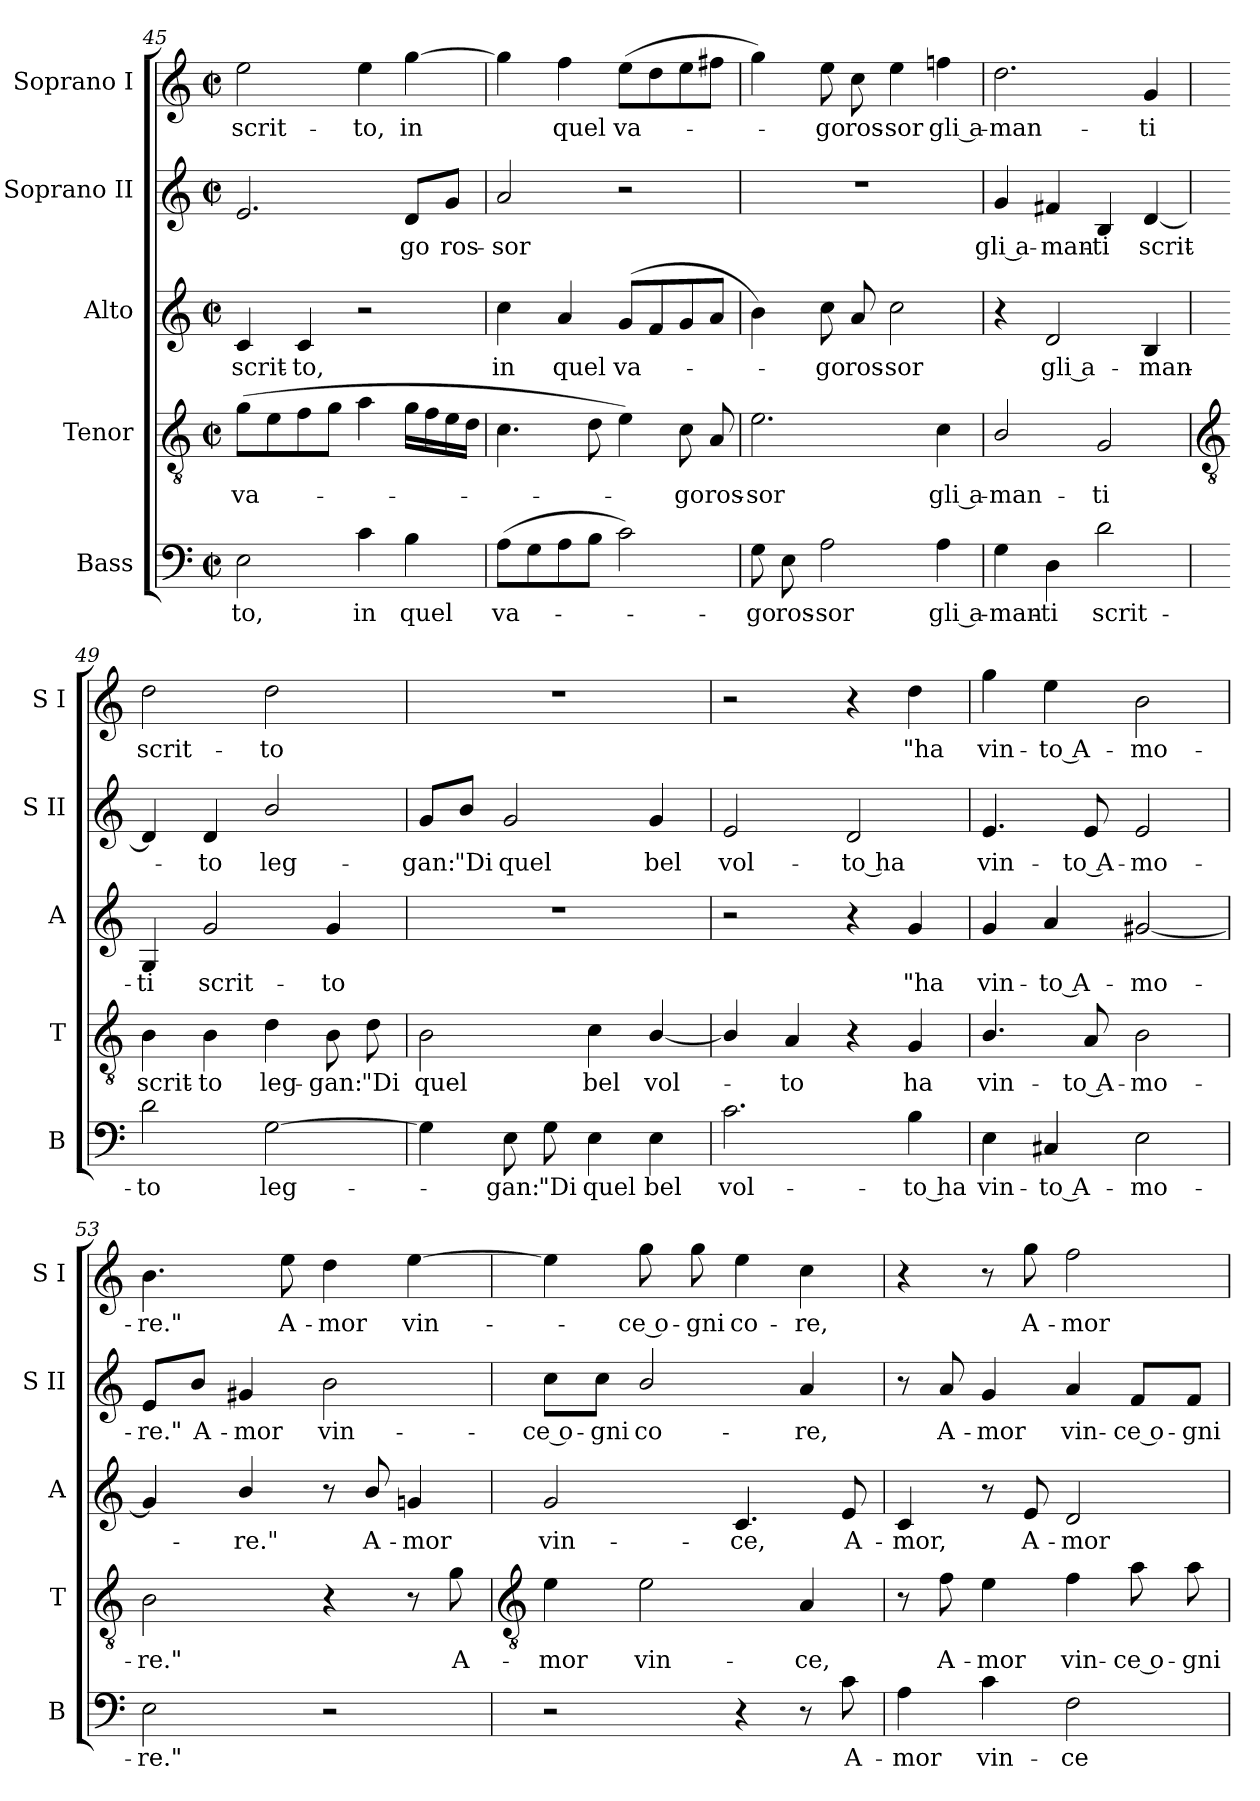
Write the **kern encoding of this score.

**kern	**text	**kern	**text	**kern	**text	**kern	**text	**kern	**text
*part5	*part5	*part4	*part4	*part3	*part3	*part2	*part2	*part1	*part1
*staff5	*staff5	*staff4	*staff4	*staff3	*staff3	*staff2	*staff2	*staff1	*staff1
*I"Bass	*	*I"Tenor	*	*I"Alto	*	*I"Soprano II	*	*I"Soprano I	*
*I'B	*	*I'T	*	*I'A	*	*I'S II	*	*I'S I	*
*clefF4	*	*clefGv2	*	*clefG2	*	*clefG2	*	*clefG2	*
*k[]	*	*k[]	*	*k[]	*	*k[]	*	*k[]	*
*C:	*	*C:	*	*C:	*	*C:	*	*C:	*
*M2/2	*	*M2/2	*	*M2/2	*	*M2/2	*	*M2/2	*
*met(c|)	*	*met(c|)	*	*met(c|)	*	*met(c|)	*	*met(c|)	*
=45	=45	=45	=45	=45	=45	=45	=45	=45	=45
!	!LO:LY:b	!	!LO:LY:b	!	!LO:LY:b	!	!	!	!LO:LY:b
2E	-to,	(>8gL	va-	4c	scrit-	2.e	.	2ee	scrit-
.	.	8e	.	.	.	.	.	.	.
!	!	!	!	!	!LO:LY:b	!	!	!	!
.	.	8f	.	4c	-to,	.	.	.	.
.	.	8gJ	.	.	.	.	.	.	.
!	!LO:LY:b	!	!	!	!	!	!	!	!LO:LY:b
4c	in	4a	.	2r	.	.	.	4ee	-to,
!	!LO:LY:b	!	!	!	!	!	!LO:LY:b	!	!LO:LY:b
4B	quel	16gLL	.	.	.	8d/L	go	[4gg	in
.	.	16f	.	.	.	.	.	.	.
!	!	!	!	!	!	!	!LO:LY:b	!	!
.	.	16e	.	.	.	8g/J	ros-	.	.
.	.	16dJJ	.	.	.	.	.	.	.
=46	=46	=46	=46	=46	=46	=46	=46	=46	=46
!	!LO:LY:b	!	!	!	!LO:LY:b	!	!LO:LY:b	!	!
(>8AL	va-	4.c	.	4cc	in	2a	-sor	4gg]	.
8G	.	.	.	.	.	.	.	.	.
!	!	!	!	!	!LO:LY:b	!	!	!	!LO:LY:b
8A	.	.	.	4a	quel	.	.	4ff	quel
8BJ	.	8d	.	.	.	.	.	.	.
!	!	!	!	!	!LO:LY:b	!	!	!	!LO:LY:b
2c)	.	4e)	.	(<8gL	va-	2r	.	(>8eeL	va-
.	.	.	.	8f	.	.	.	8dd	.
!	!	!	!LO:LY:b	!	!	!	!	!	!
.	.	8c	go	8g	.	.	.	8ee	.
!	!	!	!LO:LY:b	!	!	!	!	!	!
.	.	8A	ros-	8aJ	.	.	.	8ff#XJ	.
=47	=47	=47	=47	=47	=47	=47	=47	=47	=47
!	!LO:LY:b	!	!LO:LY:b	!	!	!	!	!	!
8G	go	2.e	-sor	4b)	.	1r	.	4gg)	.
!	!LO:LY:b	!	!	!	!	!	!	!	!
8E	ros-	.	.	.	.	.	.	.	.
!	!LO:LY:b	!	!	!	!LO:LY:b	!	!	!	!LO:LY:b
2A	-sor	.	.	8cc	go	.	.	8ee	go
!	!	!	!	!	!LO:LY:b	!	!	!	!LO:LY:b
.	.	.	.	8a	ros-	.	.	8cc	ros-
!	!	!	!	!	!LO:LY:b	!	!	!	!LO:LY:b
.	.	.	.	2cc	-sor	.	.	4ee	-sor
!	!LO:LY:b	!	!LO:LY:b	!	!	!	!	!	!LO:LY:b
4A	gli a-	4c	gli a-	.	.	.	.	4ffn	gli a-
=48	=48	=48	=48	=48	=48	=48	=48	=48	=48
!	!LO:LY:b	!	!LO:LY:b	!	!	!	!LO:LY:b	!	!LO:LY:b
4G	-man-	2B/	-man-	4r	.	4g	gli a-	2.dd	-man-
!	!LO:LY:b	!	!	!	!LO:LY:b	!	!LO:LY:b	!	!
4D	-ti	.	.	2d	gli a-	4f#X	-man-	.	.
!	!LO:LY:b	!	!LO:LY:b	!	!	!	!LO:LY:b	!	!
2d	scrit-	2G	-ti	.	.	4B	-ti	.	.
!	!	!	!	!	!LO:LY:b	!	!LO:LY:b	!	!LO:LY:b
.	.	.	.	4B	-man-	[4d	scrit-	4g	-ti
!!LO:LB:g=z
=49	=49	=49	=49	=49	=49	=49	=49	=49	=49
*	*	*clefGv2	*	*	*	*	*	*	*
!	!LO:LY:b	!	!LO:LY:b	!	!LO:LY:b	!	!	!	!LO:LY:b
2d	-to	4B	scrit-	4G	-ti	4d]	.	2dd	scrit-
!	!	!	!LO:LY:b	!	!LO:LY:b	!	!LO:LY:b	!	!
.	.	4B	-to	2g	scrit-	4d	to	.	.
!	!LO:LY:b	!	!LO:LY:b	!	!	!	!LO:LY:b	!	!LO:LY:b
[2G	leg--	4d	leg-	.	.	2b/	leg-	2dd	-to
!	!	!	!LO:LY:b	!	!LO:LY:b	!	!	!	!
.	.	8B	-gan:	4g	-to	.	.	.	.
!	!	!	!LO:LY:b	!	!	!	!	!	!
.	.	8d	"Di	.	.	.	.	.	.
=50	=50	=50	=50	=50	=50	=50	=50	=50	=50
!	!	!	!LO:LY:b	!	!	!	!LO:LY:b	!	!
4G]	.	2B	quel	1r	.	8g/L	-gan:	1r	.
!	!	!	!	!	!	!	!LO:LY:b	!	!
.	.	.	.	.	.	8b/J	"Di	.	.
!	!LO:LY:b	!	!	!	!	!	!LO:LY:b	!	!
8E	gan:	.	.	.	.	2g	quel	.	.
!	!LO:LY:b	!	!	!	!	!	!	!	!
8G	"Di	.	.	.	.	.	.	.	.
!	!LO:LY:b	!	!LO:LY:b	!	!	!	!	!	!
4E	quel	4c	bel	.	.	.	.	.	.
!	!LO:LY:b	!	!LO:LY:b	!	!	!	!LO:LY:b	!	!
4E	bel	[4B/	vol-	.	.	4g	bel	.	.
=51	=51	=51	=51	=51	=51	=51	=51	=51	=51
!	!LO:LY:b	!	!	!	!	!	!LO:LY:b	!	!
2.c	vol-	4B/]	.	2r	.	2e	vol-	2r	.
!	!	!	!LO:LY:b	!	!	!	!	!	!
.	.	4A	to	.	.	.	.	.	.
!	!	!	!	!	!	!	!LO:LY:b	!	!
.	.	4r	.	4r	.	2d	-to ha	4r	.
!	!LO:LY:b	!	!LO:LY:b	!	!LO:LY:b	!	!	!	!LO:LY:b
4B	-to ha	4G	ha	4g	"ha	.	.	4dd	"ha
=52	=52	=52	=52	=52	=52	=52	=52	=52	=52
!	!LO:LY:b	!	!LO:LY:b	!	!LO:LY:b	!	!LO:LY:b	!	!LO:LY:b
4E	vin-	4.B/	vin-	4g	vin-	4.e	vin-	4gg	vin-
!	!LO:LY:b	!	!	!	!LO:LY:b	!	!	!	!LO:LY:b
4C#X	-to A-	.	.	4a	-to A-	.	.	4ee	-to A-
!	!	!	!LO:LY:b	!	!	!	!LO:LY:b	!	!
.	.	8A	-to A-	.	.	8e	-to A-	.	.
!	!LO:LY:b	!	!LO:LY:b	!	!LO:LY:b	!	!LO:LY:b	!	!LO:LY:b
2E	-mo-	2B	-mo-	[2g#X	-mo-	2e	-mo-	2b	-mo-
=53	=53	=53	=53	=53	=53	=53	=53	=53	=53
!	!LO:LY:b	!	!LO:LY:b	!	!	!	!LO:LY:b	!	!LO:LY:b
2E	-re."	2B	-re."	4g#]	.	8e/L	-re."	4.b	-re."
!	!	!	!	!	!	!	!LO:LY:b	!	!
.	.	.	.	.	.	8b/J	A-	.	.
!	!	!	!	!	!LO:LY:b	!	!LO:LY:b	!	!
.	.	.	.	4b/	re."	4g#X	-mor	.	.
!	!	!	!	!	!	!	!	!	!LO:LY:b
.	.	.	.	.	.	.	.	8ee	A-
!	!	!	!	!	!	!	!LO:LY:b	!	!LO:LY:b
2r	.	4r	.	8r	.	2b	vin-	4dd	-mor
!	!	!	!	!	!LO:LY:b	!	!	!	!
.	.	.	.	8b/	A-	.	.	.	.
!	!	!	!	!	!LO:LY:b	!	!	!	!LO:LY:b
.	.	8r	.	4gn	-mor	.	.	[4ee	vin-
!	!	!	!LO:LY:b	!	!	!	!	!	!
.	.	8g	A-	.	.	.	.	.	.
!!LO:LB:g=z
=54	=54	=54	=54	=54	=54	=54	=54	=54	=54
*	*	*clefGv2	*	*	*	*	*	*	*
!	!	!	!LO:LY:b	!	!LO:LY:b	!	!LO:LY:b	!	!
2r	.	4e	-mor	2g	vin-	8cc\L	-ce o-	4ee]	.
!	!	!	!	!	!	!	!LO:LY:b	!	!
.	.	.	.	.	.	8cc\J	-gni	.	.
!	!	!	!LO:LY:b	!	!	!	!LO:LY:b	!	!LO:LY:b
.	.	2e	vin-	.	.	2b/	co-	8gg	ce o-
!	!	!	!	!	!	!	!	!	!LO:LY:b
.	.	.	.	.	.	.	.	8gg	-gni
!	!	!	!	!	!LO:LY:b	!	!	!	!LO:LY:b
4r	.	.	.	4.c	-ce,	.	.	4ee	co-
!	!	!	!LO:LY:b	!	!	!	!LO:LY:b	!	!LO:LY:b
8r	.	4A	-ce,	.	.	4a	-re,	4cc	-re,
!	!LO:LY:b	!	!	!	!LO:LY:b	!	!	!	!
8c	A-	.	.	8e	A-	.	.	.	.
=55	=55	=55	=55	=55	=55	=55	=55	=55	=55
!	!LO:LY:b	!	!	!	!LO:LY:b	!	!	!	!
4A	-mor	8r	.	4c	-mor,	8r	.	4r	.
!	!	!	!LO:LY:b	!	!	!	!LO:LY:b	!	!
.	.	8f	A-	.	.	8a	A-	.	.
!	!LO:LY:b	!	!LO:LY:b	!	!	!	!LO:LY:b	!	!
4c	vin-	4e	-mor	8r	.	4g	-mor	8r	.
!	!	!	!	!	!LO:LY:b	!	!	!	!LO:LY:b
.	.	.	.	8e	A-	.	.	8gg	A-
!	!LO:LY:b	!	!LO:LY:b	!	!LO:LY:b	!	!LO:LY:b	!	!LO:LY:b
2F	-ce	4f	vin-	2d	-mor	4a	vin-	2ff	-mor
!	!	!	!LO:LY:b	!	!	!	!LO:LY:b	!	!
.	.	8a	-ce o-	.	.	8f/L	-ce o-	.	.
!	!	!	!LO:LY:b	!	!	!	!LO:LY:b	!	!
.	.	8a	-gni	.	.	8f/J	-gni	.	.
=	=	=	=	=	=	=	=	=	=
*-	*-	*-	*-	*-	*-	*-	*-	*-	*-
